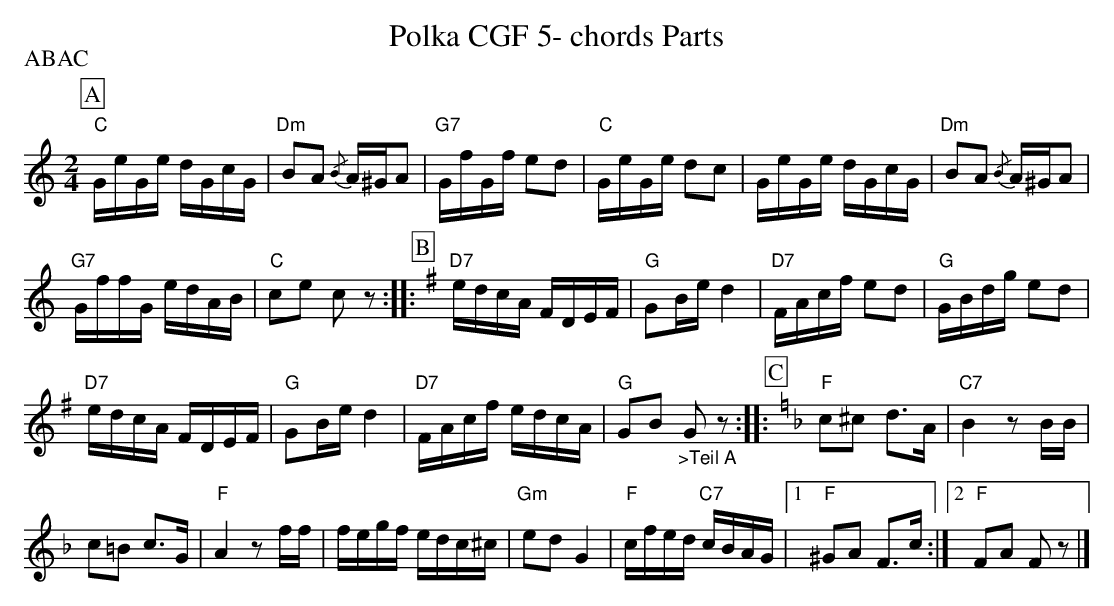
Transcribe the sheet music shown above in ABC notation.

X:1
T:Polka CGF 5- chords Parts
P:ABAC
M:2/4
L:1/16
K:Cmaj%%MIDI gchordon
[P:A] "C"GeGe dGcG | "Dm"B2A2 {/B}A^GA2 | "G7"GfGf e2d2 | "C"GeGe d2c2 | GeGe dGcG | "Dm"B2A2 {/B}A^GA2 |
"G7"GffG edAB | "C"c2e2 c2z2 :: [P:B] [K:Gmaj] "D7"edcA FDEF | "G"G2Bed4 | "D7"FAcf e2d2 | "G"GBdg e2d2 |
"D7"edcA FDEF | "G"G2Bed4 | "D7"FAcf edcA | "G"G2B2 "_>Teil A"G2z2 :: [P:C] [K:Fmaj] "F"c2^c2 d3A | "C7"B4 z2BB |
c2=B2 c3G | "F"A4z2ff | fegf edc^c | "Gm"e2d2G4 | "F"cfed "C7"cBAG |1 "F"^G2A2 F3c :|2 "F"F2A2 F2z2 |]
